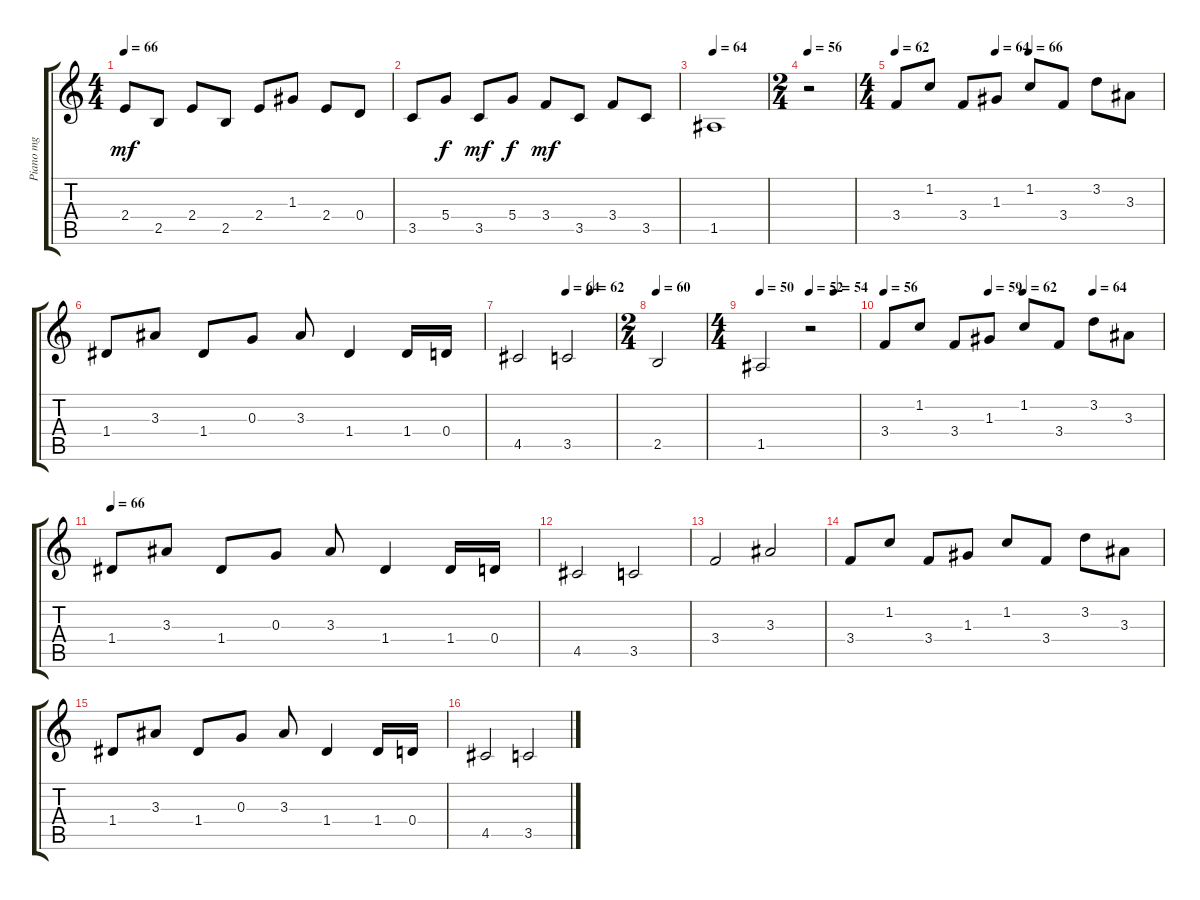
\track ("Piano mg" "Piano mg") {instrument acousticguitarnylon}
\staff {score tabs}
\tuning (E4 B3 G3 D3 A2 E2) {hide}
\ts (4 4)
\tempo 66
\clef g2
\ks c
2.4.8{dy mf} 2.5.8 2.4.8 2.5.8 2.4.8 1.3.8 2.4.8 0.4.8 |
3.5.8 5.4.8{dy f} 3.5.8{dy mf} 5.4.8{dy f} 3.4.8{dy mf} 3.5.8 3.4.8 3.5.8 |
\tempo 64
1.5.1 |
\ts (2 4)
\tempo 56
r.2 |
\ts (4 4)
\tempo 62
\tempo (64 0.375)
\tempo (66 0.5)
3.4.8 1.2.8 3.4.8 1.3.8 1.2.8 3.4.8 3.2.8 3.3.8 |
1.4.8 3.3.8 1.4.8 0.3.8 3.3.8 1.4.4 1.4.16 0.4.16 |
\tempo (64 0.5)
\tempo (62 0.75)
4.5.2 3.5.2 |
\ts (2 4)
\tempo 60
2.5.2 |
\ts (4 4)
\tempo 50
\tempo (52 0.5)
\tempo (54 0.75)
1.5.2 r.2 |
\tempo 56
\tempo (59 0.375)
\tempo (62 0.5)
\tempo (64 0.75)
3.4.8 1.2.8 3.4.8 1.3.8 1.2.8 3.4.8 3.2.8 3.3.8 |
\tempo 66
1.4.8 3.3.8 1.4.8 0.3.8 3.3.8 1.4.4 1.4.16 0.4.16 |
4.5.2 3.5.2 |
3.4.2 3.3.2 |
3.4.8 1.2.8 3.4.8 1.3.8 1.2.8 3.4.8 3.2.8 3.3.8 |
1.4.8 3.3.8 1.4.8 0.3.8 3.3.8 1.4.4 1.4.16 0.4.16 |
4.5.2 3.5.2
